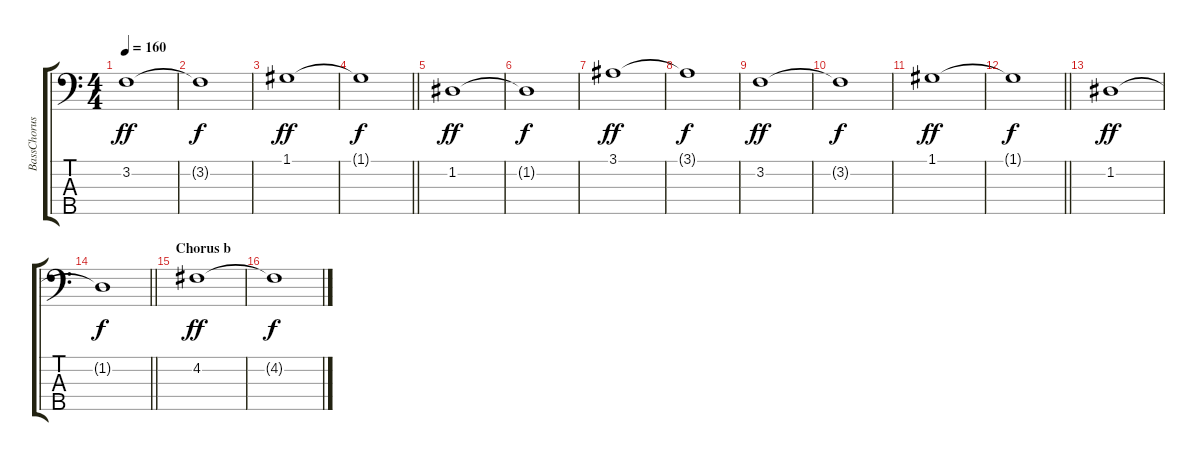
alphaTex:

\track ("BassChorus" "BassChorus") {instrument electricbassfinger}
\staff {score tabs}
\tuning (G2 D2 A1 E1 B0) {hide}
\ts (4 4)
\tempo 160
\clef f4
\ks c
3.2.1{dy ff} |
3.2{t}.1{dy f} |
1.1.1{dy ff} |
\barLineRight lightlight
1.1{t}.1{dy f} |
1.2.1{dy ff} |
1.2{t}.1{dy f} |
3.1.1{dy ff} |
3.1{t}.1{dy f} |
3.2.1{dy ff} |
3.2{t}.1{dy f} |
1.1.1{dy ff} |
\barLineRight lightlight
1.1{t}.1{dy f} |
1.2.1{dy ff} |
\barLineRight lightlight
1.2{t}.1{dy f} |
\section ("" "Chorus b")
4.2.1{dy ff} |
4.2{t}.1{dy f}
